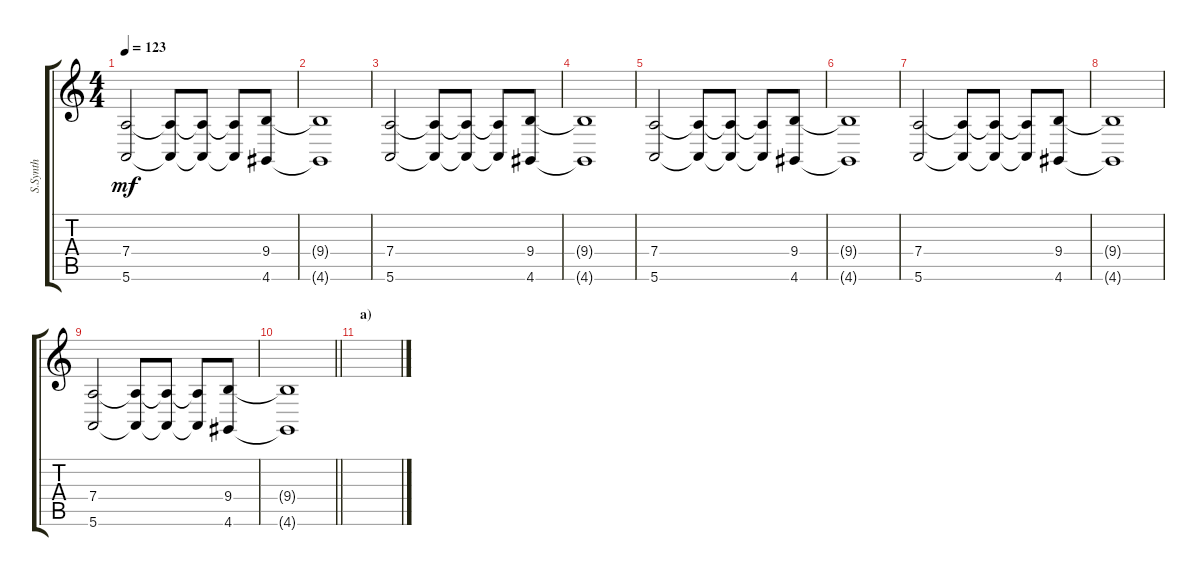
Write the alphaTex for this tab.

\track ("S.Synth" "S.Synth") {instrument lead2sawtooth}
\staff {score tabs}
\tuning (E4 B3 G3 D3 A2 E2) {hide}
\ts (4 4)
\tempo 123
\clef g2
\ks c
(7.4 5.6).2{dy mf} (7.4{t} 5.6{t}).8 (7.4{t} 5.6{t}).8 (7.4{t} 5.6{t}).8 (9.4 4.6).8 |
(9.4{t} 4.6{t}).1 |
(7.4 5.6).2 (7.4{t} 5.6{t}).8 (7.4{t} 5.6{t}).8 (7.4{t} 5.6{t}).8 (9.4 4.6).8 |
(9.4{t} 4.6{t}).1 |
(7.4 5.6).2 (7.4{t} 5.6{t}).8 (7.4{t} 5.6{t}).8 (7.4{t} 5.6{t}).8 (9.4 4.6).8 |
(9.4{t} 4.6{t}).1 |
(7.4 5.6).2 (7.4{t} 5.6{t}).8 (7.4{t} 5.6{t}).8 (7.4{t} 5.6{t}).8 (9.4 4.6).8 |
(9.4{t} 4.6{t}).1 |
(7.4 5.6).2 (7.4{t} 5.6{t}).8 (7.4{t} 5.6{t}).8 (7.4{t} 5.6{t}).8 (9.4 4.6).8 |
\barLineRight lightlight
(9.4{t} 4.6{t}).1 |
\section ("" "a)")
